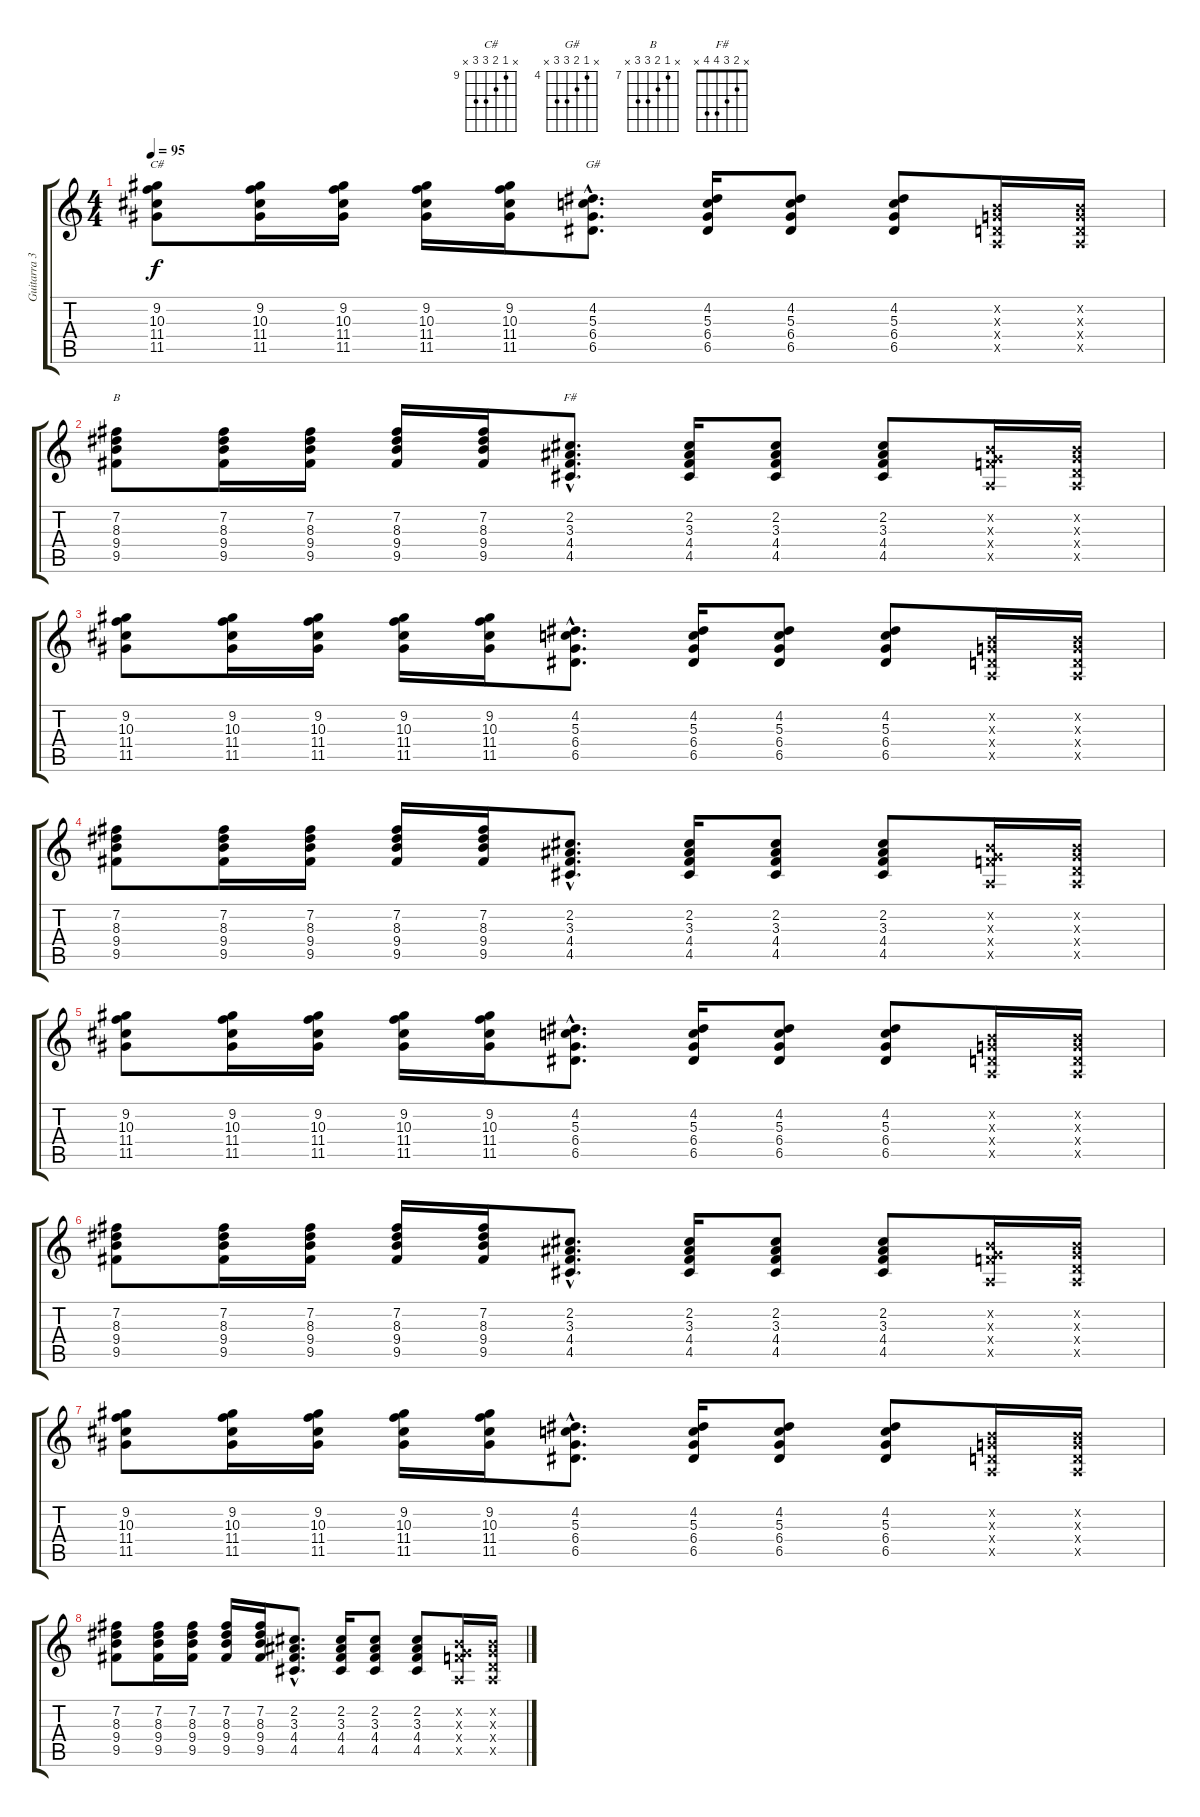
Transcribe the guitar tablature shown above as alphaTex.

\track ("Guitarra 3" "Guitarra 3") {instrument acousticguitarsteel}
\staff {score tabs}
\tuning (E4 B3 G3 D3 A2 E2) {hide}
\chord ("C#" x 9 10 11 11 x) {firstfret 9}
\chord ("G#" x 4 5 6 6 x) {firstfret 4}
\chord ("B" x 7 8 9 9 x) {firstfret 7}
\chord ("F#" x 2 3 4 4 x)
\ts (4 4)
\tempo 95
\clef g2
\ks c
(9.2 10.3 11.4 11.5).8{ch "C#" dy f instrument acousticguitarsteel} (9.2 10.3 11.4 11.5).16 (9.2 10.3 11.4 11.5).16 (9.2 10.3 11.4 11.5).16 (9.2 10.3 11.4 11.5).16 (4.2{hac} 5.3{hac} 6.4{hac} 6.5{hac}).8{d ch "G#"} (4.2 5.3 6.4 6.5).16 (4.2 5.3 6.4 6.5).8 (4.2 5.3 6.4 6.5).8 (0.2{x} 0.3{x} 0.4{x} 0.5{x}).16 (0.2{x} 0.3{x} 0.4{x} 0.5{x}).16 |
(7.2 8.3 9.4 9.5).8{ch "B"} (7.2 8.3 9.4 9.5).16 (7.2 8.3 9.4 9.5).16 (7.2 8.3 9.4 9.5).16 (7.2 8.3 9.4 9.5).16 (2.2{hac} 3.3{hac} 4.4{hac} 4.5{hac}).8{d ch "F#"} (2.2 3.3 4.4 4.5).16 (2.2 3.3 4.4 4.5).8 (2.2 3.3 4.4 4.5).8 (0.2{x} 0.3{x} 3.4{x} 0.5{x}).16 (0.2{x} 0.3{x} 0.4{x} 0.5{x}).16 |
(9.2 10.3 11.4 11.5).8 (9.2 10.3 11.4 11.5).16 (9.2 10.3 11.4 11.5).16 (9.2 10.3 11.4 11.5).16 (9.2 10.3 11.4 11.5).16 (4.2{hac} 5.3{hac} 6.4{hac} 6.5{hac}).8{d} (4.2 5.3 6.4 6.5).16 (4.2 5.3 6.4 6.5).8 (4.2 5.3 6.4 6.5).8 (0.2{x} 0.3{x} 0.4{x} 0.5{x}).16 (0.2{x} 0.3{x} 0.4{x} 0.5{x}).16 |
(7.2 8.3 9.4 9.5).8 (7.2 8.3 9.4 9.5).16 (7.2 8.3 9.4 9.5).16 (7.2 8.3 9.4 9.5).16 (7.2 8.3 9.4 9.5).16 (2.2{hac} 3.3{hac} 4.4{hac} 4.5{hac}).8{d} (2.2 3.3 4.4 4.5).16 (2.2 3.3 4.4 4.5).8 (2.2 3.3 4.4 4.5).8 (0.2{x} 0.3{x} 3.4{x} 0.5{x}).16 (0.2{x} 0.3{x} 0.4{x} 0.5{x}).16 |
(9.2 10.3 11.4 11.5).8 (9.2 10.3 11.4 11.5).16 (9.2 10.3 11.4 11.5).16 (9.2 10.3 11.4 11.5).16 (9.2 10.3 11.4 11.5).16 (4.2{hac} 5.3{hac} 6.4{hac} 6.5{hac}).8{d} (4.2 5.3 6.4 6.5).16 (4.2 5.3 6.4 6.5).8 (4.2 5.3 6.4 6.5).8 (0.2{x} 0.3{x} 0.4{x} 0.5{x}).16 (0.2{x} 0.3{x} 0.4{x} 0.5{x}).16 |
(7.2 8.3 9.4 9.5).8 (7.2 8.3 9.4 9.5).16 (7.2 8.3 9.4 9.5).16 (7.2 8.3 9.4 9.5).16 (7.2 8.3 9.4 9.5).16 (2.2{hac} 3.3{hac} 4.4{hac} 4.5{hac}).8{d} (2.2 3.3 4.4 4.5).16 (2.2 3.3 4.4 4.5).8 (2.2 3.3 4.4 4.5).8 (0.2{x} 0.3{x} 3.4{x} 0.5{x}).16 (0.2{x} 0.3{x} 0.4{x} 0.5{x}).16 |
(9.2 10.3 11.4 11.5).8 (9.2 10.3 11.4 11.5).16 (9.2 10.3 11.4 11.5).16 (9.2 10.3 11.4 11.5).16 (9.2 10.3 11.4 11.5).16 (4.2{hac} 5.3{hac} 6.4{hac} 6.5{hac}).8{d} (4.2 5.3 6.4 6.5).16 (4.2 5.3 6.4 6.5).8 (4.2 5.3 6.4 6.5).8 (0.2{x} 0.3{x} 0.4{x} 0.5{x}).16 (0.2{x} 0.3{x} 0.4{x} 0.5{x}).16 |
(7.2 8.3 9.4 9.5).8 (7.2 8.3 9.4 9.5).16 (7.2 8.3 9.4 9.5).16 (7.2 8.3 9.4 9.5).16 (7.2 8.3 9.4 9.5).16 (2.2{hac} 3.3{hac} 4.4{hac} 4.5{hac}).8{d} (2.2 3.3 4.4 4.5).16 (2.2 3.3 4.4 4.5).8 (2.2 3.3 4.4 4.5).8 (0.2{x} 0.3{x} 3.4{x} 0.5{x}).16 (0.2{x} 0.3{x} 0.4{x} 0.5{x}).16
